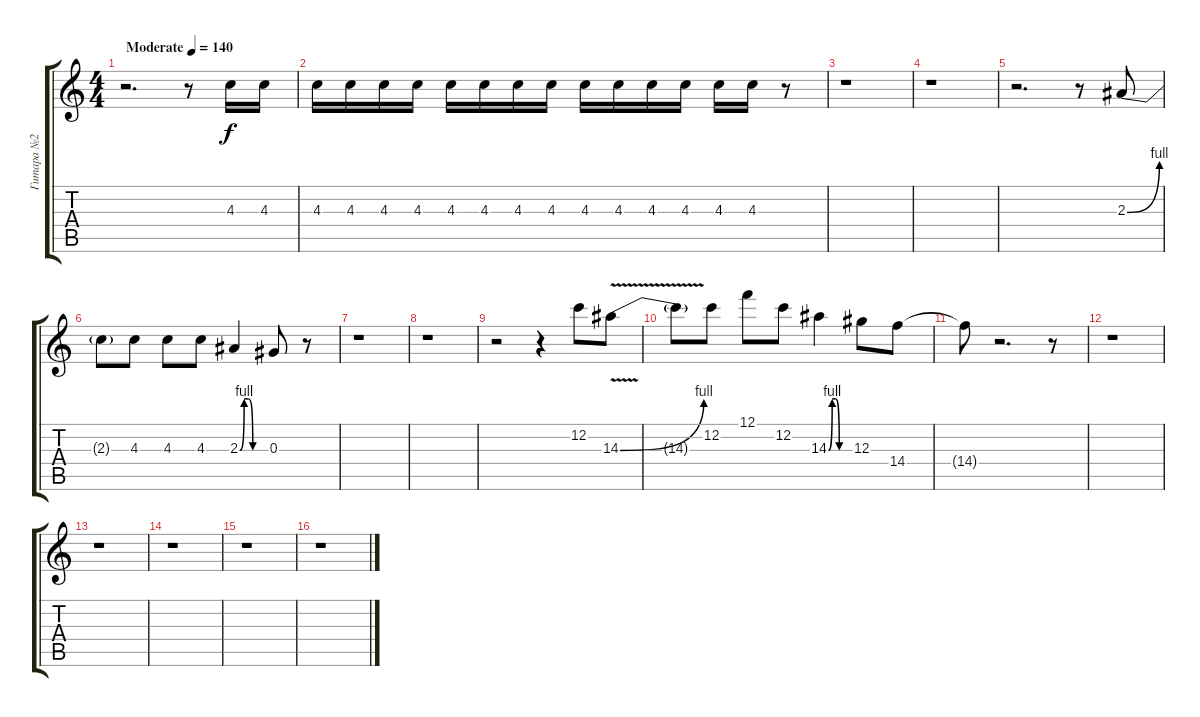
\track ("Гитара №2" "Гитара №2") {instrument overdrivenguitar}
\staff {score tabs}
\tuning (F4 C4 Ab3 Eb3 Bb2 F2) {hide}
\ts (4 4)
\tempo (140 "Moderate")
\clef g2
\ks c
r.2{d dy f instrument overdrivenguitar} r.8 4.3.16 4.3.16 |
4.3.16 4.3.16 4.3.16 4.3.16 4.3.16 4.3.16 4.3.16 4.3.16 4.3.16 4.3.16 4.3.16 4.3.16 4.3.16 4.3.16 r.8 |
r.1 |
r.1 |
r.2{d} r.8 2.3{be (bend 0 0 60 4)}.8 |
2.3{t}.8 4.3.8 4.3.8 4.3.8 2.3{be (custom 0 0 10 4 20 4 30 0 60 0)}.4 0.3.8 r.8 |
r.1 |
r.1 |
r.2 r.4 12.2.8 14.3{be (bend 0 0 60 4) v}.8 |
14.3{t}.8 12.2.8 12.1.8 12.2.8 14.3{be (custom 0 0 10 4 20 4 30 0 60 0)}.4 12.3.8 14.4.8 |
14.4{t}.8 r.2{d} r.8 |
r.1 |
r.1 |
r.1 |
r.1 |
r.1
